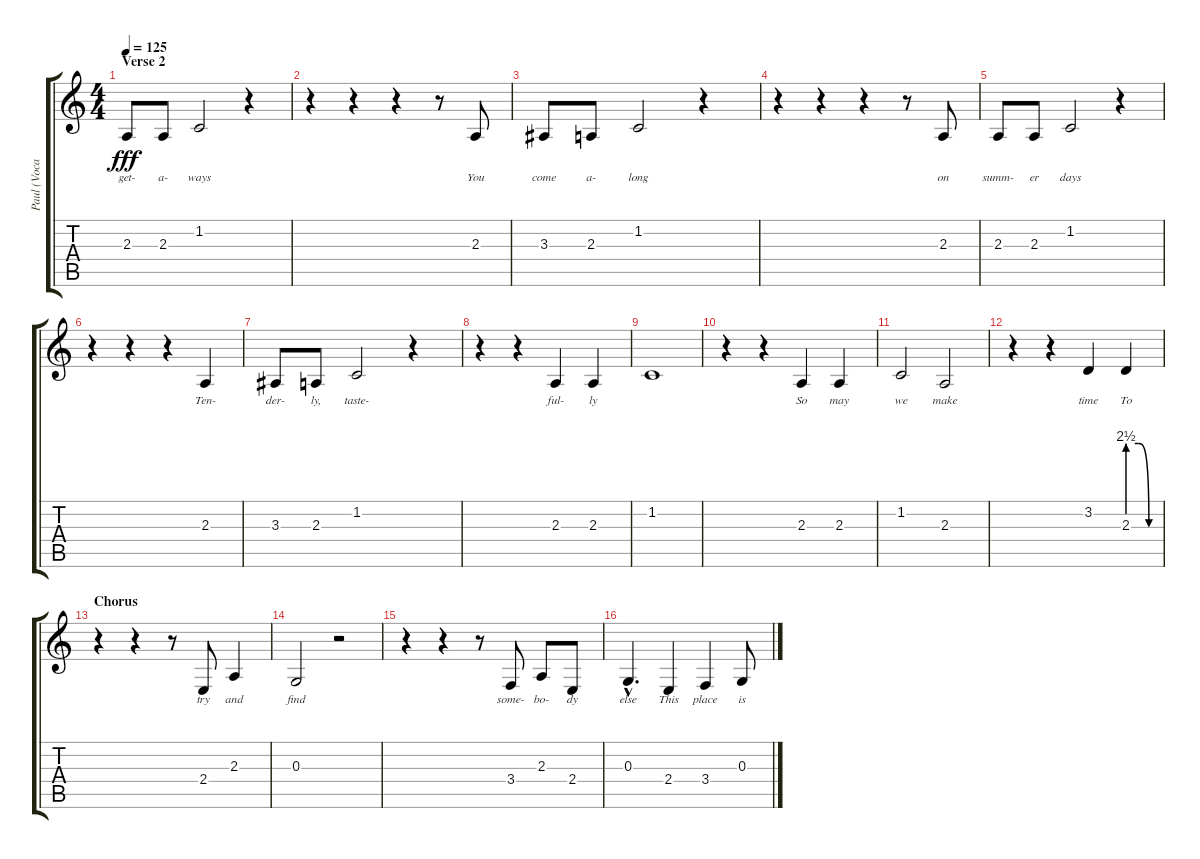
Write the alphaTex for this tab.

\track ("Paul (Vocals)" "Paul (Voca") {instrument tenorsax}
\staff {score tabs}
\tuning (E4 B3 G3 D3 A2 E2) {hide}
\ts (4 4)
\section ("" "Verse 2")
\tempo 125
\clef g2
\ks c
2.3.8{lyrics (0 "get-") lyrics (1 "") lyrics (2 "") lyrics (3 "") lyrics (4 "") dy fff} 2.3.8{lyrics (0 "a-") lyrics (1 "") lyrics (2 "") lyrics (3 "") lyrics (4 "")} 1.2.2{lyrics (0 "ways") lyrics (1 "") lyrics (2 "") lyrics (3 "") lyrics (4 "")} r.4 |
r.4 r.4 r.4 r.8 2.3.8{lyrics (0 "You") lyrics (1 "") lyrics (2 "") lyrics (3 "") lyrics (4 "")} |
3.3.8{lyrics (0 "come") lyrics (1 "") lyrics (2 "") lyrics (3 "") lyrics (4 "")} 2.3.8{lyrics (0 "a-") lyrics (1 "") lyrics (2 "") lyrics (3 "") lyrics (4 "")} 1.2.2{lyrics (0 "long") lyrics (1 "") lyrics (2 "") lyrics (3 "") lyrics (4 "")} r.4 |
r.4 r.4 r.4 r.8 2.3.8{lyrics (0 "on") lyrics (1 "") lyrics (2 "") lyrics (3 "") lyrics (4 "")} |
2.3.8{lyrics (0 "summ-") lyrics (1 "") lyrics (2 "") lyrics (3 "") lyrics (4 "")} 2.3.8{lyrics (0 "er") lyrics (1 "") lyrics (2 "") lyrics (3 "") lyrics (4 "")} 1.2.2{lyrics (0 "days") lyrics (1 "") lyrics (2 "") lyrics (3 "") lyrics (4 "")} r.4 |
r.4 r.4 r.4 2.3.4{lyrics (0 "Ten-") lyrics (1 "") lyrics (2 "") lyrics (3 "") lyrics (4 "")} |
3.3.8{lyrics (0 "der-") lyrics (1 "") lyrics (2 "") lyrics (3 "") lyrics (4 "")} 2.3.8{lyrics (0 "ly,") lyrics (1 "") lyrics (2 "") lyrics (3 "") lyrics (4 "")} 1.2.2{lyrics (0 "taste-") lyrics (1 "") lyrics (2 "") lyrics (3 "") lyrics (4 "")} r.4 |
r.4 r.4 2.3.4{lyrics (0 "ful-") lyrics (1 "") lyrics (2 "") lyrics (3 "") lyrics (4 "")} 2.3.4{lyrics (0 "ly") lyrics (1 "") lyrics (2 "") lyrics (3 "") lyrics (4 "")} |
1.2.1{lyrics (0 "") lyrics (1 "") lyrics (2 "") lyrics (3 "") lyrics (4 "")} |
r.4 r.4 2.3.4{lyrics (0 "So") lyrics (1 "") lyrics (2 "") lyrics (3 "") lyrics (4 "")} 2.3.4{lyrics (0 "may") lyrics (1 "") lyrics (2 "") lyrics (3 "") lyrics (4 "")} |
1.2.2{lyrics (0 "we") lyrics (1 "") lyrics (2 "") lyrics (3 "") lyrics (4 "")} 2.3.2{lyrics (0 "make") lyrics (1 "") lyrics (2 "") lyrics (3 "") lyrics (4 "")} |
r.4 r.4 3.2.4{lyrics (0 "time") lyrics (1 "") lyrics (2 "") lyrics (3 "") lyrics (4 "")} 2.3{be (custom 0 10 20 10 40 0 60 0)}.4{lyrics (0 "To") lyrics (1 "") lyrics (2 "") lyrics (3 "") lyrics (4 "")} |
\section ("" "Chorus")
r.4 r.4 r.8 2.4.8{lyrics (0 "try") lyrics (1 "") lyrics (2 "") lyrics (3 "") lyrics (4 "")} 2.3.4{lyrics (0 "and") lyrics (1 "") lyrics (2 "") lyrics (3 "") lyrics (4 "")} |
0.3.2{lyrics (0 "find") lyrics (1 "") lyrics (2 "") lyrics (3 "") lyrics (4 "")} r.2 |
r.4 r.4 r.8 3.4.8{lyrics (0 "some-") lyrics (1 "") lyrics (2 "") lyrics (3 "") lyrics (4 "")} 2.3.8{lyrics (0 "bo-") lyrics (1 "") lyrics (2 "") lyrics (3 "") lyrics (4 "")} 2.4.8{lyrics (0 "dy") lyrics (1 "") lyrics (2 "") lyrics (3 "") lyrics (4 "")} |
0.3{hac}.4{d lyrics (0 "else") lyrics (1 "") lyrics (2 "") lyrics (3 "") lyrics (4 "")} 2.4.4{lyrics (0 "This") lyrics (1 "") lyrics (2 "") lyrics (3 "") lyrics (4 "")} 3.4.4{lyrics (0 "place") lyrics (1 "") lyrics (2 "") lyrics (3 "") lyrics (4 "")} 0.3.8{lyrics (0 "is") lyrics (1 "") lyrics (2 "") lyrics (3 "") lyrics (4 "")}
